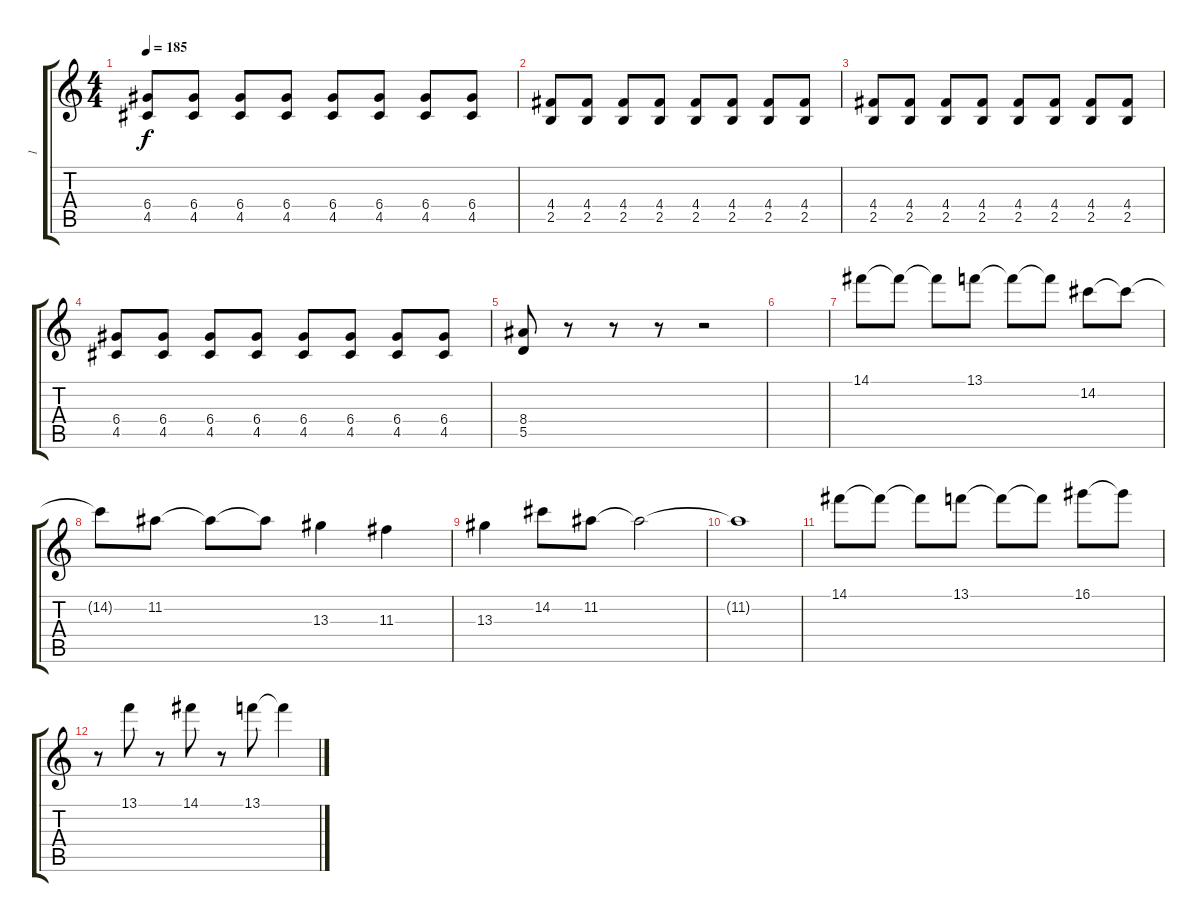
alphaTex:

\track ("1" "1") {instrument distortionguitar}
\staff {score tabs}
\tuning (E4 B3 G3 D3 A2 E2) {hide}
\ts (4 4)
\tempo 185
\clef g2
\ks c
(6.4 4.5).8{dy f} (6.4 4.5).8 (6.4 4.5).8 (6.4 4.5).8 (6.4 4.5).8 (6.4 4.5).8 (6.4 4.5).8 (6.4 4.5).8 |
(4.4 2.5).8 (4.4 2.5).8 (4.4 2.5).8 (4.4 2.5).8 (4.4 2.5).8 (4.4 2.5).8 (4.4 2.5).8 (4.4 2.5).8 |
(4.4 2.5).8 (4.4 2.5).8 (4.4 2.5).8 (4.4 2.5).8 (4.4 2.5).8 (4.4 2.5).8 (4.4 2.5).8 (4.4 2.5).8 |
(6.4 4.5).8 (6.4 4.5).8 (6.4 4.5).8 (6.4 4.5).8 (6.4 4.5).8 (6.4 4.5).8 (6.4 4.5).8 (6.4 4.5).8 |
(8.4 5.5).8 r.8 r.8 r.8 r.2 |
|
14.1.8 14.1{t}.8 14.1{t}.8 13.1.8 13.1{t}.8 13.1{t}.8 14.2.8 14.2{t}.8 |
14.2{t}.8 11.2.8 11.2{t}.8 11.2{t}.8 13.3.4 11.3.4 |
13.3.4 14.2.8 11.2.8 11.2{t}.2 |
11.2{t}.1 |
14.1.8 14.1{t}.8 14.1{t}.8 13.1.8 13.1{t}.8 13.1{t}.8 16.1.8 16.1{t}.8 |
r.8 13.1.8 r.8 14.1.8 r.8 13.1.8 13.1{t}.4
